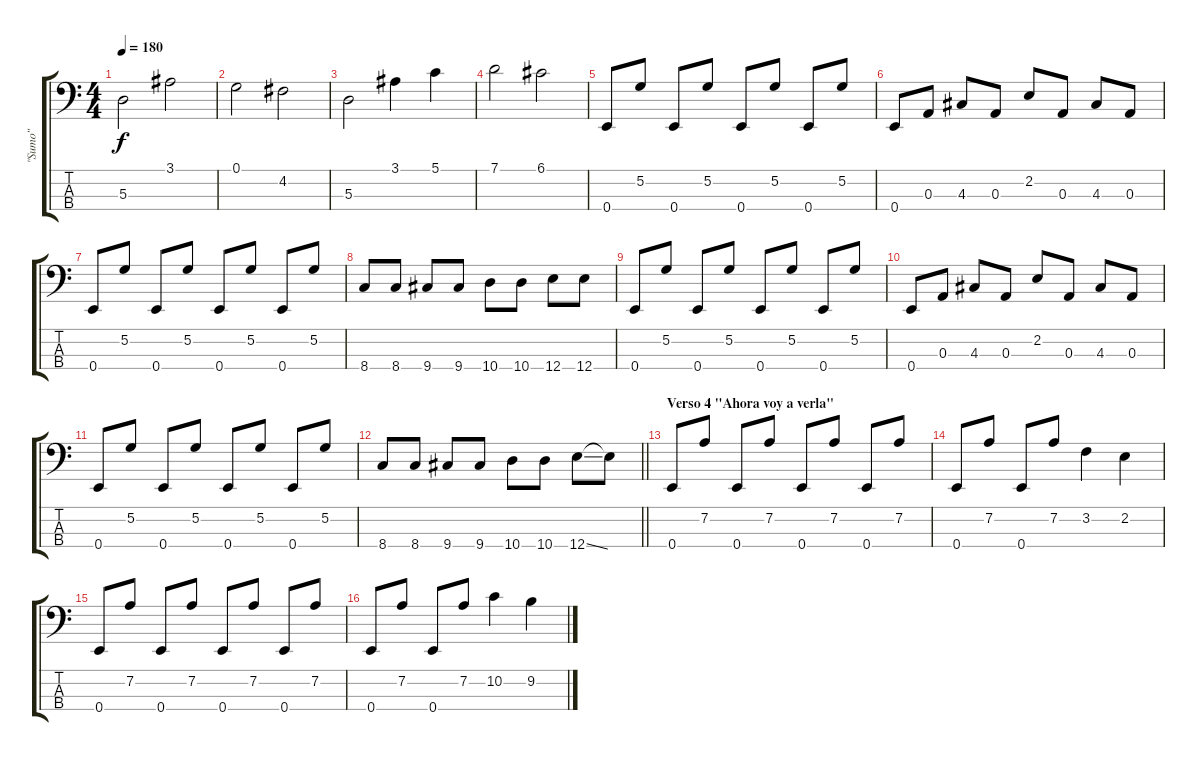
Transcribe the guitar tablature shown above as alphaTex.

\track ("\"Sumo\"" "\"Sumo\"") {instrument electricbassfinger}
\staff {score tabs}
\tuning (G2 D2 A1 E1) {hide}
\ts (4 4)
\tempo 180
\clef f4
\ks c
5.3.2{dy f instrument cello} 3.1.2 |
0.1.2 4.2.2 |
5.3.2 3.1.4 5.1.4 |
7.1.2 6.1.2 |
0.4.8{instrument electricbassfinger} 5.2.8 0.4.8 5.2.8 0.4.8 5.2.8 0.4.8 5.2.8 |
0.4.8 0.3.8 4.3.8 0.3.8 2.2.8 0.3.8 4.3.8 0.3.8 |
0.4.8 5.2.8 0.4.8 5.2.8 0.4.8 5.2.8 0.4.8 5.2.8 |
8.4.8 8.4.8 9.4.8 9.4.8 10.4.8 10.4.8 12.4.8 12.4.8 |
0.4.8 5.2.8 0.4.8 5.2.8 0.4.8 5.2.8 0.4.8 5.2.8 |
0.4.8 0.3.8 4.3.8 0.3.8 2.2.8 0.3.8 4.3.8 0.3.8 |
0.4.8 5.2.8 0.4.8 5.2.8 0.4.8 5.2.8 0.4.8 5.2.8 |
\barLineRight lightlight
8.4.8 8.4.8 9.4.8 9.4.8 10.4.8 10.4.8 12.4{ss}.8 12.4{t}.8 |
\section ("" "Verso 4 \"Ahora voy a verla\"")
0.4.8 7.2.8 0.4.8 7.2.8 0.4.8 7.2.8 0.4.8 7.2.8 |
0.4.8 7.2.8 0.4.8 7.2.8 3.2.4 2.2.4 |
0.4.8 7.2.8 0.4.8 7.2.8 0.4.8 7.2.8 0.4.8 7.2.8 |
0.4.8 7.2.8 0.4.8 7.2.8 10.2.4 9.2.4
